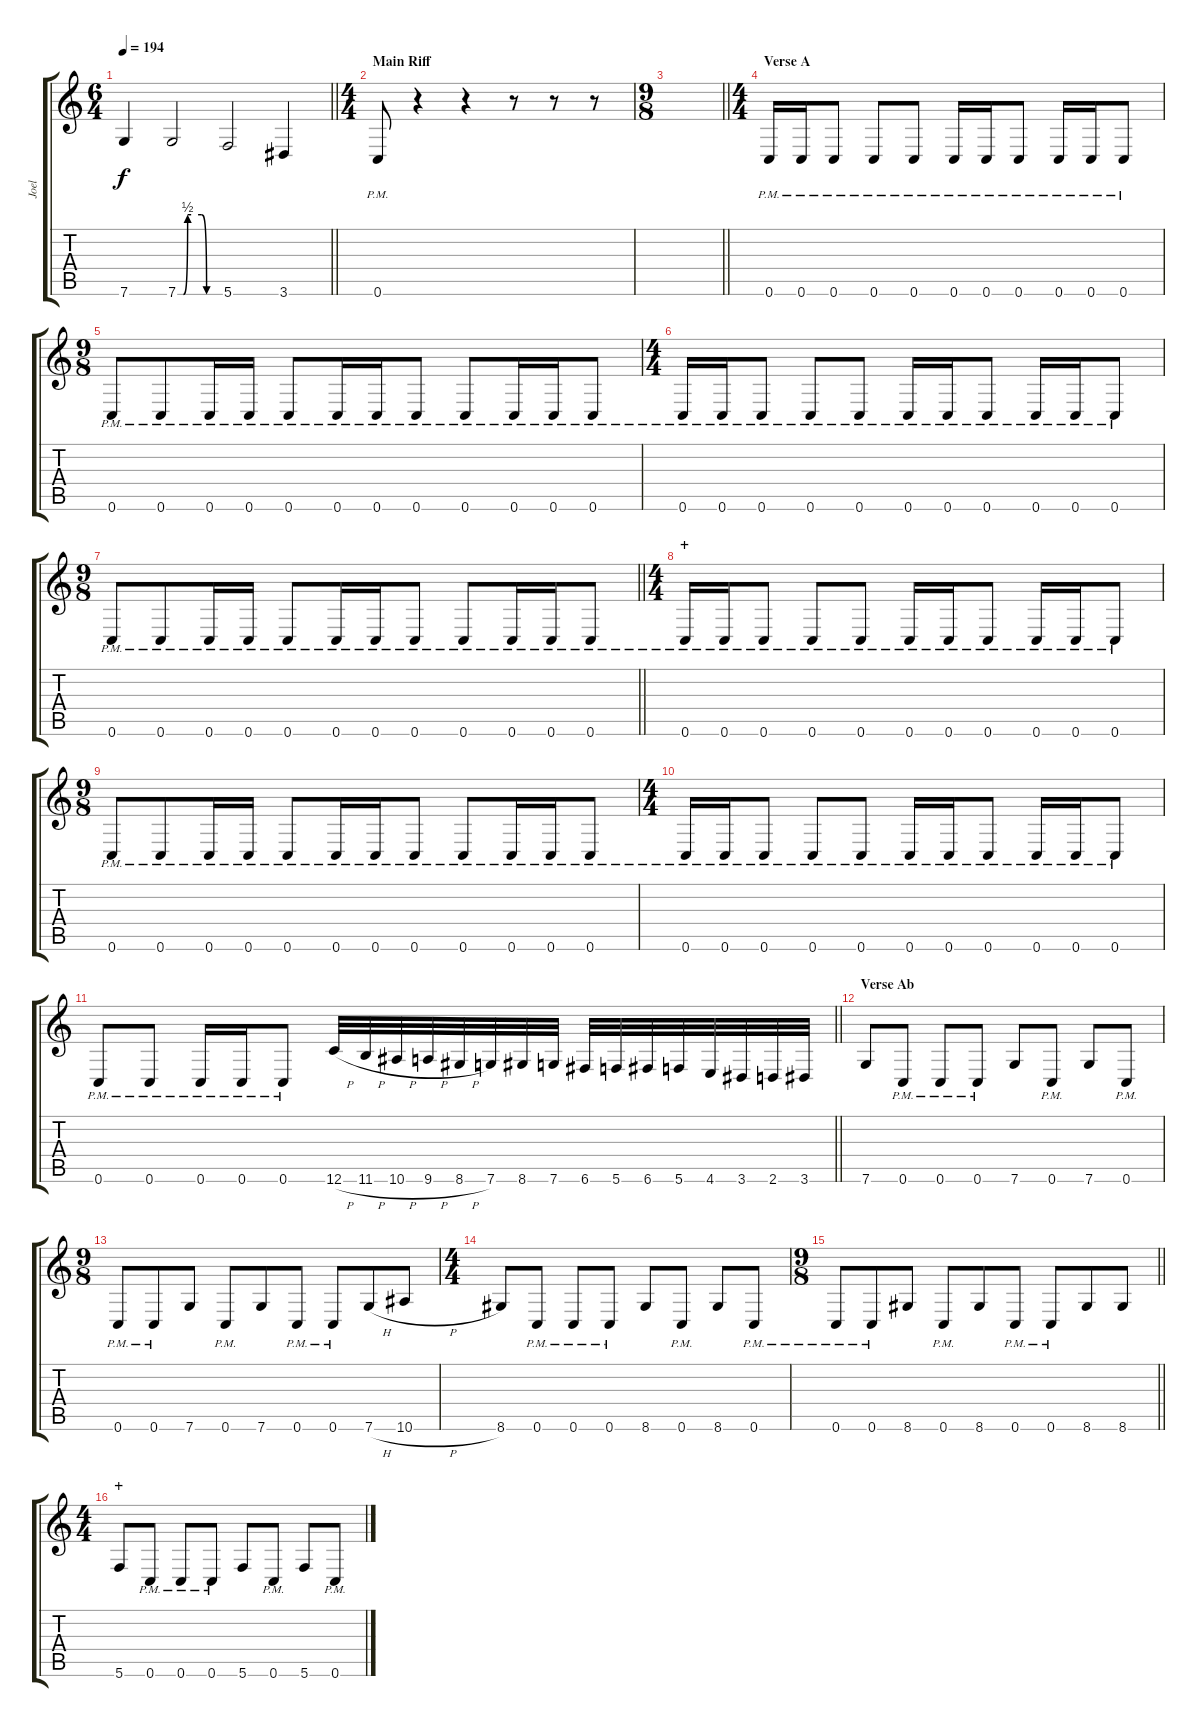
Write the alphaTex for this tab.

\track ("Joel" "Joel") {instrument distortionguitar}
\staff {score tabs}
\tuning (D4 A3 F3 C3 G2 C2) {hide}
\ts (6 4)
\tempo 194
\clef g2
\barLineRight lightlight
\ks c
7.6.4{dy f} 7.6{be (custom 0 0 2 0 8 0 14 2 19 2 34 2 41 0 45 0 52 0 60 0)}.2 5.6.2 3.6.4 |
\ts (4 4)
\section ("" "Main Riff")
0.6{pm}.8 r.4 r.4 r.8 r.8 r.8 |
\ts (9 8)
\barLineRight lightlight
|
\ts (4 4)
\section ("" "Verse A")
0.6{pm}.16 0.6{pm}.16 0.6{pm}.8 0.6{pm}.8 0.6{pm}.8 0.6{pm}.16 0.6{pm}.16 0.6{pm}.8 0.6{pm}.16 0.6{pm}.16 0.6{pm}.8 |
\ts (9 8)
0.6{pm}.8 0.6{pm}.8 0.6{pm}.16 0.6{pm}.16 0.6{pm}.8 0.6{pm}.16 0.6{pm}.16 0.6{pm}.8 0.6{pm}.8 0.6{pm}.16 0.6{pm}.16 0.6{pm}.8 |
\ts (4 4)
0.6{pm}.16 0.6{pm}.16 0.6{pm}.8 0.6{pm}.8 0.6{pm}.8 0.6{pm}.16 0.6{pm}.16 0.6{pm}.8 0.6{pm}.16 0.6{pm}.16 0.6{pm}.8 |
\ts (9 8)
\barLineRight lightlight
0.6{pm}.8 0.6{pm}.8 0.6{pm}.16 0.6{pm}.16 0.6{pm}.8 0.6{pm}.16 0.6{pm}.16 0.6{pm}.8 0.6{pm}.8 0.6{pm}.16 0.6{pm}.16 0.6{pm}.8 |
\ts (4 4)
\section ("" "+")
0.6{pm}.16 0.6{pm}.16 0.6{pm}.8 0.6{pm}.8 0.6{pm}.8 0.6{pm}.16 0.6{pm}.16 0.6{pm}.8 0.6{pm}.16 0.6{pm}.16 0.6{pm}.8 |
\ts (9 8)
0.6{pm}.8 0.6{pm}.8 0.6{pm}.16 0.6{pm}.16 0.6{pm}.8 0.6{pm}.16 0.6{pm}.16 0.6{pm}.8 0.6{pm}.8 0.6{pm}.16 0.6{pm}.16 0.6{pm}.8 |
\ts (4 4)
0.6{pm}.16 0.6{pm}.16 0.6{pm}.8 0.6{pm}.8 0.6{pm}.8 0.6{pm}.16 0.6{pm}.16 0.6{pm}.8 0.6{pm}.16 0.6{pm}.16 0.6{pm}.8 |
\barLineRight lightlight
0.6{pm}.8 0.6{pm}.8 0.6{pm}.16 0.6{pm}.16 0.6{pm}.8 12.6{h}.32 11.6{h}.32 10.6{h}.32 9.6{h}.32 8.6{h}.32 7.6.32 8.6.32 7.6.32 6.6.32 5.6.32 6.6.32 5.6.32 4.6.32 3.6.32 2.6.32 3.6.32 |
\section ("" "Verse Ab")
7.6.8 0.6{pm}.8 0.6{pm}.8 0.6{pm}.8 7.6.8 0.6{pm}.8 7.6.8 0.6{pm}.8 |
\ts (9 8)
0.6{pm}.8 0.6{pm}.8 7.6.8 0.6{pm}.8 7.6.8 0.6{pm}.8 0.6{pm}.8 7.6{h}.8 10.6{h}.8 |
\ts (4 4)
8.6.8 0.6{pm}.8 0.6{pm}.8 0.6{pm}.8 8.6.8 0.6{pm}.8 8.6.8 0.6{pm}.8 |
\ts (9 8)
\barLineRight lightlight
0.6{pm}.8 0.6{pm}.8 8.6.8 0.6{pm}.8 8.6.8 0.6{pm}.8 0.6{pm}.8 8.6.8 8.6.8 |
\ts (4 4)
\section ("" "+")
5.6.8 0.6{pm}.8 0.6{pm}.8 0.6{pm}.8 5.6.8 0.6{pm}.8 5.6.8 0.6{pm}.8
